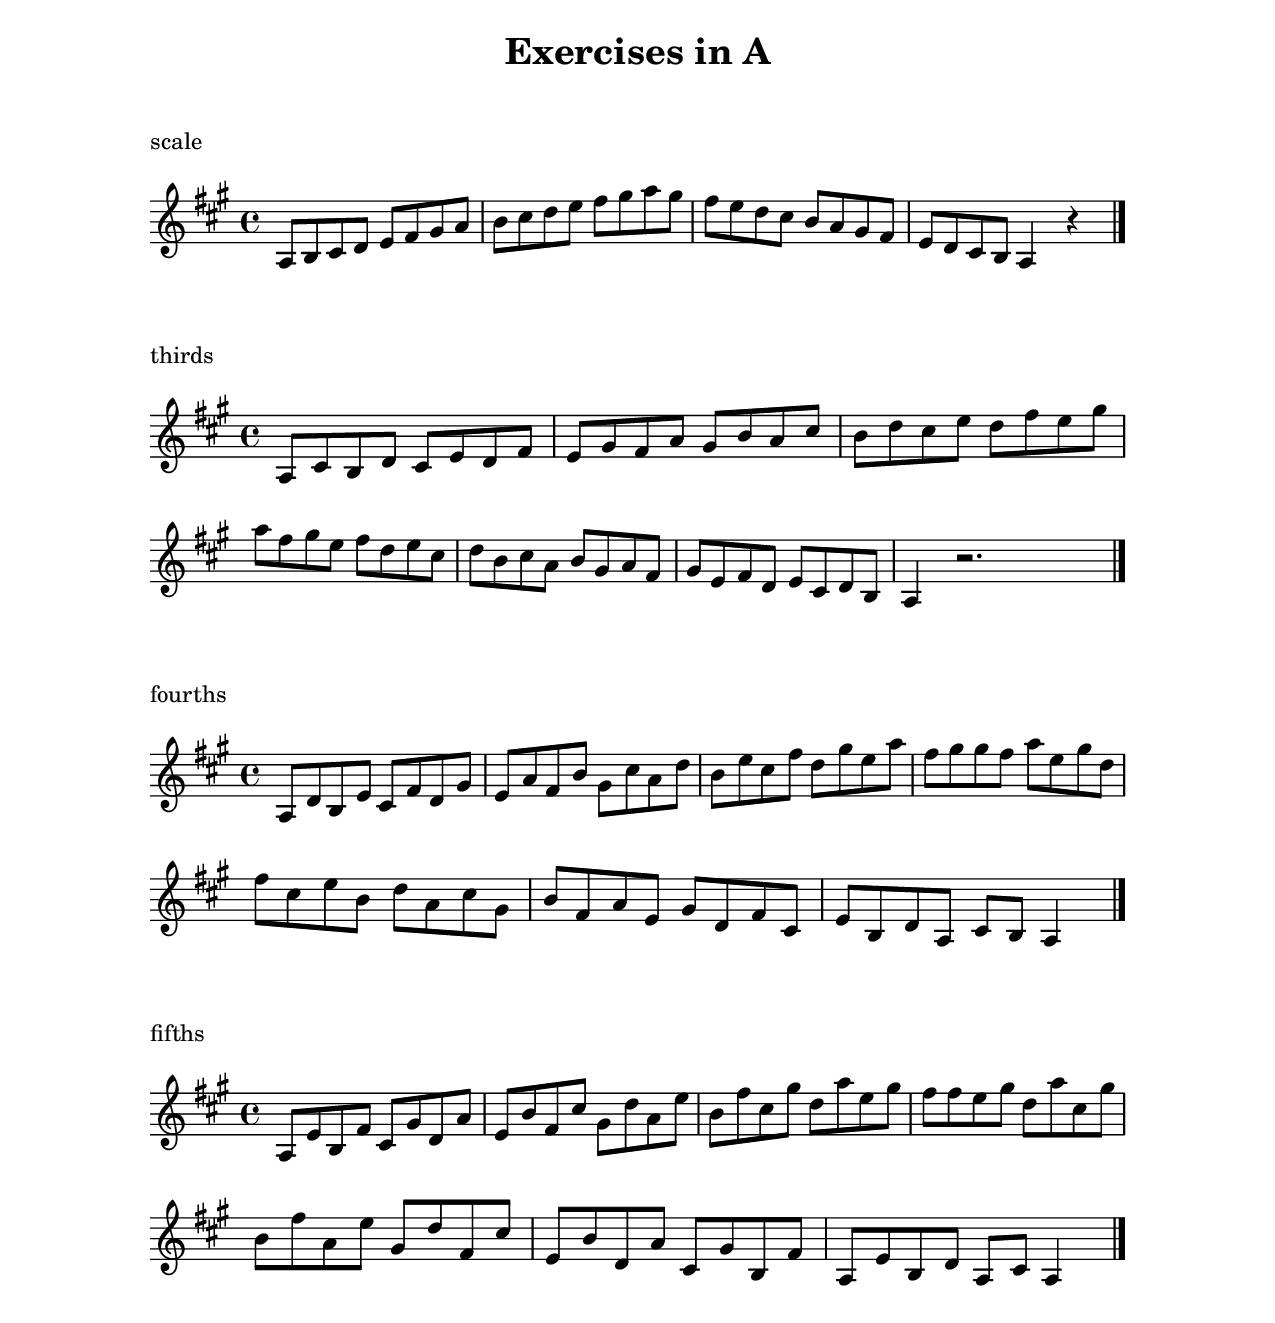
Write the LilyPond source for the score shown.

\include "globals.ly"

\header {
    title = "Exercises in A"
    subtitle = \markup { \vspace #2 }
}

\layout {
    indent = 0

    \context {
        \Score
        \omit BarNumber
        proportionalNotationDuration = #(ly:make-moment 1/8)
    }
}

\book {
    \score {
        \new Staff {
            \key a \major
            \time 4/4

            \naturalizeMusic \transpose c a, \relative c' {
                c8 d e f g a	 b c
                d e f g a b c b
                a g f e d c b a
                g f e d c4 r
                \bar "|."
            }
        }

        \header { piece = "scale" }
    }

    \score {
        \new Staff {
            \key a \major
            \time 4/4

            \naturalizeMusic \transpose c a, \relative c' {
                c8 e d f e g f a
                g b a c b d c e
                d f e g f a g b
                c a b g a f g e
                f d e c d b c a
                b g a f g e f d
                c4 r2.
                \bar "|."
            }
        }

        \header { piece = "thirds" }
    }

    \score {
        \new Staff {
            \key a \major
            \time 4/4

            \naturalizeMusic \transpose c a, \relative c' {
                c8 f d g e a f b
                g c a d b e c f
                d g e a f b g c
                a b b a c g b f
                a e g d f c e b
                d a c g b f a e
                g d f c e d c4
                \bar "|."
            }
        }

        \header { piece = "fourths" }
    }

    \score {
        \new Staff {
            \key a \major
            \time 4/4

            \naturalizeMusic \transpose c a, \relative c' {
                c8 g' d a' e b' f c'
                g d' a e' b f' c g'
                d a' e b' f c' g b
                a a g b f c' e, b'
                d, a' c, g' b, f' a, e'
                g, d' f, c' e, b' d, a'
                c, g' d f c e c4
                \bar "|."
            }
        }

        \header { piece = "fifths" }
    }
}
